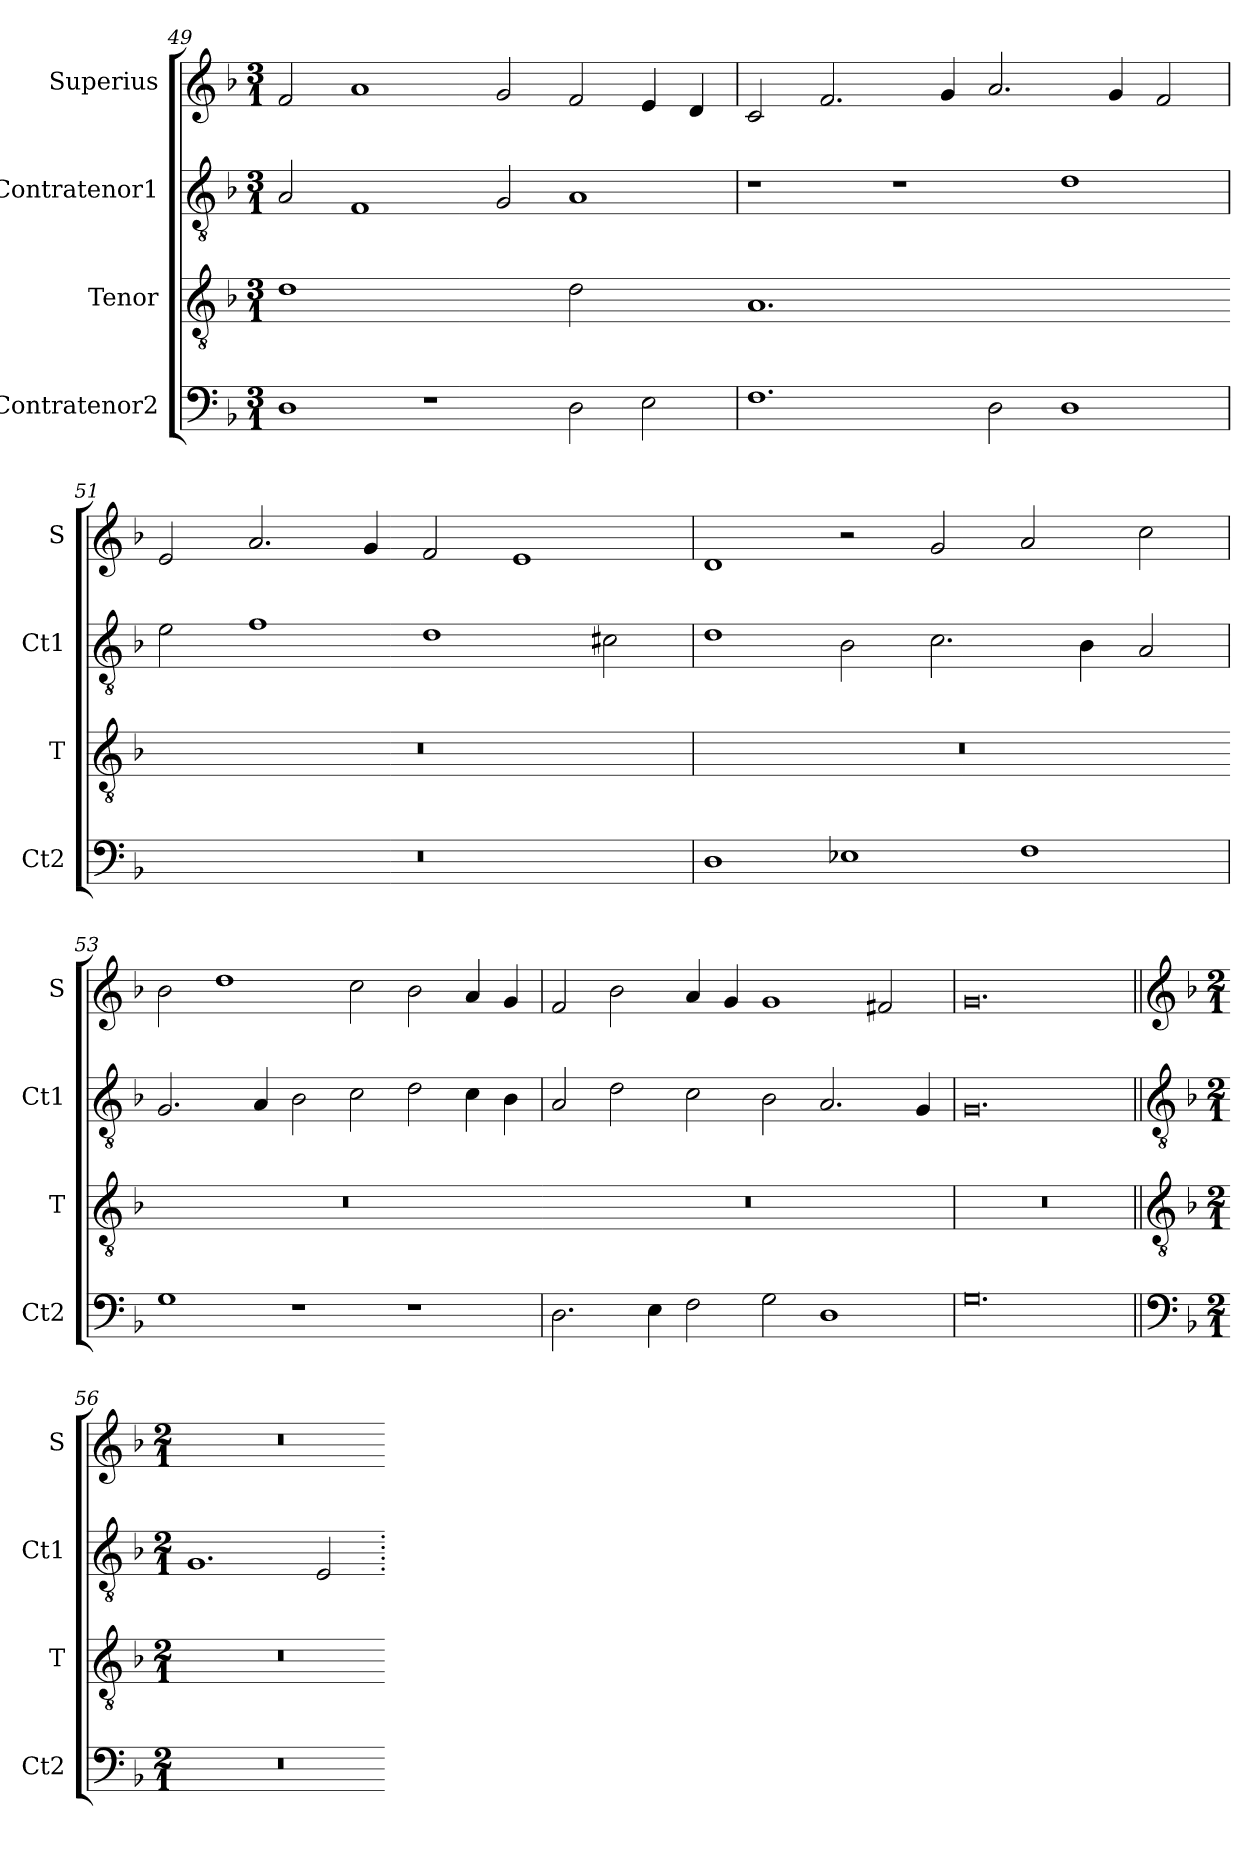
**kern	**kern	**kern	**kern
*part4	*part3	*part2	*part1
*staff4	*staff3	*staff2	*staff1
*I"Contratenor2	*I"Tenor	*I"Contratenor1	*I"Superius
*I'Ct2	*I'T	*I'Ct1	*I'S
*clefF4	*clefGv2	*clefGv2	*clefG2
*k[b-]	*k[b-]	*k[b-]	*k[b-]
*M3/1	*M3/1	*M3/1	*M3/1
=49	=49	=49	=49
!	!LO:N:vis=1	!	!
1D	0d	2A/	2f/
.	.	1F	1a
1r	.	.	.
.	.	2G/	2g/
!	!LO:N:vis=2	!	!
2D\	1d	1A	2f/
2E\	.	.	4e/
.	.	.	4d/
=50	=50-	=50	=50
!	!LO:N:vis=1.	!	!
1.F	0.A	1r	2c/
.	.	.	2.f/
.	.	1r	.
.	.	.	4g/
2D\	.	.	2.a/
1D	.	1d	.
.	.	.	4g/
.	.	.	2f/
=51	=51-	=51	=51
!	!LO:N:vis=1.	!	!
0.r	0.r	2e\	2e/
.	.	1f	2.a/
.	.	.	4g/
.	.	1d	2f/
.	.	.	1e
.	.	2c#X\	.
=52	=52	=52	=52
!	!LO:N:vis=1.	!	!
1D	0.r	1d	1d
1E-X	.	2B-\	2r
.	.	2.c\	2g/
1F	.	.	2a/
.	.	4B-\	.
.	.	2A/	2cc\
=53	=53-	=53	=53
!	!LO:N:vis=1.	!	!
1G	0.r	2.G/	2b-\
.	.	.	1dd
.	.	4A/	.
1r	.	2B-\	.
.	.	2c\	2cc\
1r	.	2d\	2b-\
.	.	4c\	4a/
.	.	4B-\	4g/
=54	=54-	=54	=54
!	!LO:N:vis=1.	!	!
2.D\	0.r	2A/	2f/
.	.	2d\	2b-\
4E\	.	.	.
2F\	.	2c\	4a/
.	.	.	4g/
2G\	.	2B-\	1g
1D	.	2.A/	.
.	.	.	2f#X/
.	.	4G/	.
=55	=55	=55	=55
!	!LO:N:vis=1.	!	!
0.G	0.r	0.G	0.g
=56||	=56||	=56||	=56||
*clefF4	*clefGv2	*clefGv2	*clefG2
*k[b-]	*k[b-]	*k[b-]	*k[b-]
*M2/1	*M2/1	*M2/1	*M2/1
!	!LO:N:vis=2	!	!
0r	0r	1.G	0r
.	.	2E/	.
=.	=-	=.	=.
*-	*-	*-	*-
